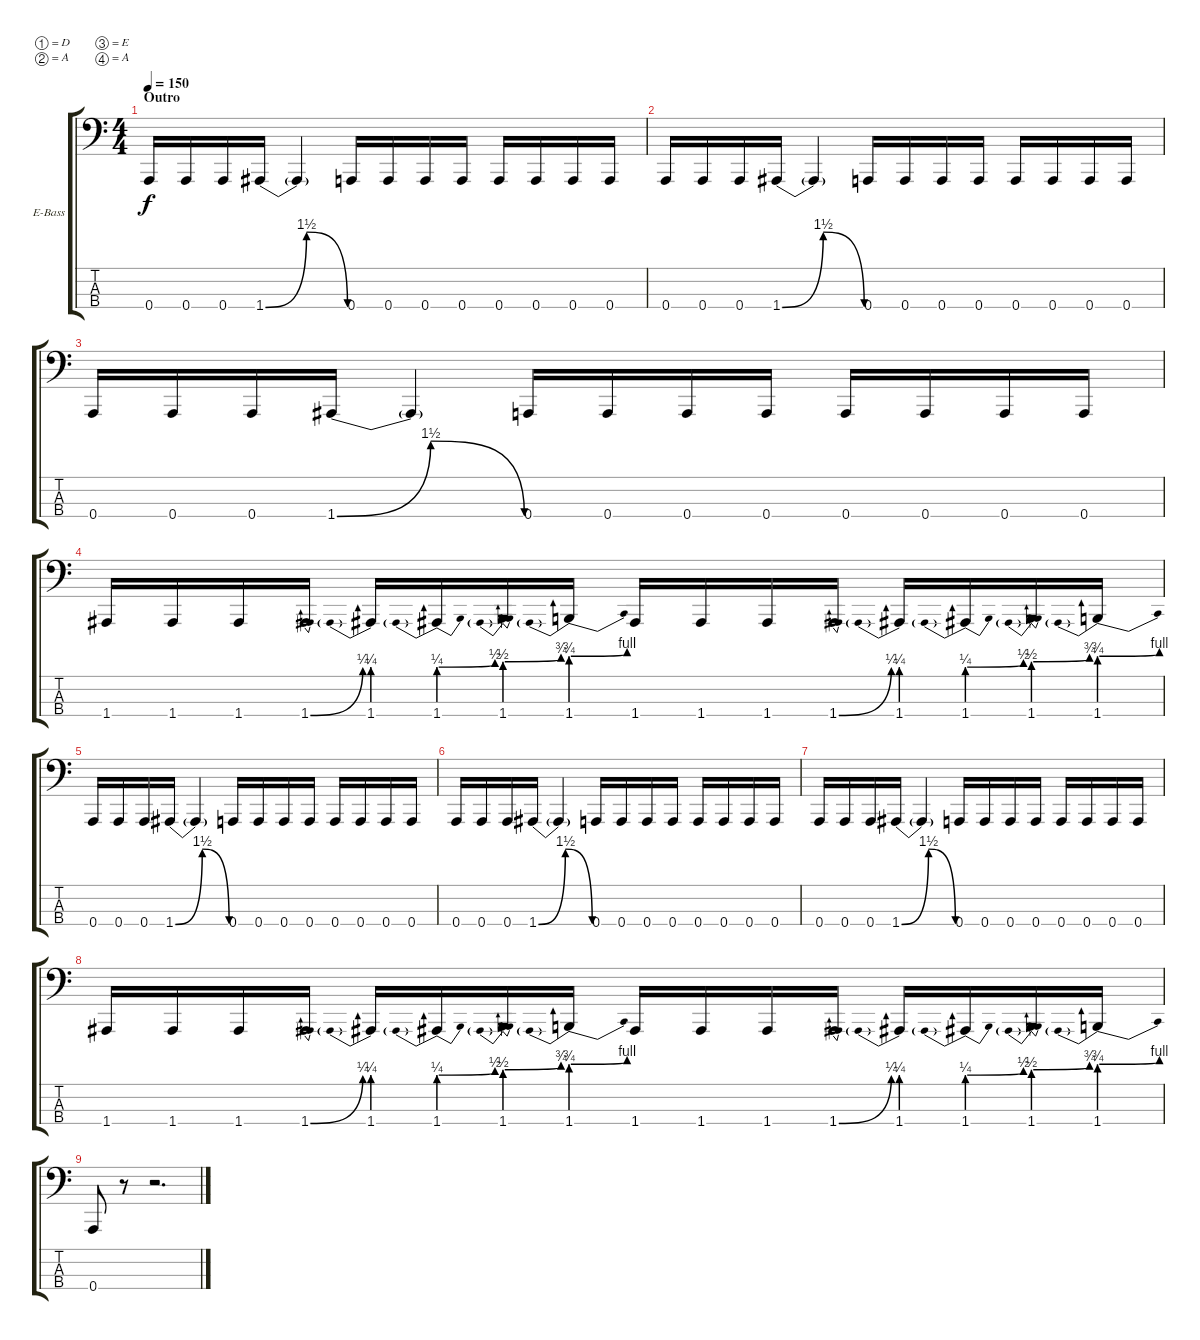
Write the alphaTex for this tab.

\bracketExtendMode groupsimilarinstruments
\firstSystemTrackNameOrientation horizontal
\otherSystemsTrackNameOrientation horizontal
\track ("Electric Bass" "E-Bass") {instrument electricbassfinger}
\staff {score tabs}
\tuning (D2 A1 E1 A0)
\ts (4 4)
\section ("" "Outro")
\tempo 150
\clef f4
\ks aminor
0.4.16{dy f} 0.4.16 0.4.16 1.4{be (bendrelease 0 0 22.8 6 23.4 6 59.4 0)}.16 1.4{t}.4 0.4.16 0.4.16 0.4.16 0.4.16 0.4.16 0.4.16 0.4.16 0.4.16 |
0.4.16 0.4.16 0.4.16 1.4{be (bendrelease 0 0 22.8 6 23.4 6 59.4 0)}.16 1.4{t}.4 0.4.16 0.4.16 0.4.16 0.4.16 0.4.16 0.4.16 0.4.16 0.4.16 |
0.4.16 0.4.16 0.4.16 1.4{be (bendrelease 0 0 22.8 6 23.4 6 59.4 0)}.16 1.4{t}.4 0.4.16 0.4.16 0.4.16 0.4.16 0.4.16 0.4.16 0.4.16 0.4.16 |
1.4.16 1.4.16 1.4.16 1.4{be (bend 0 0 59.4 1)}.16 1.4{be (prebend 0 1 60 1)}.16 1.4{be (prebendbend 0 1 59.4 2)}.16 1.4{be (prebendbend 0 2 59.4 3)}.16 1.4{be (prebendbend 0 3 60 4)}.16 1.4.16 1.4.16 1.4.16 1.4{be (bend 0 0 59.4 1)}.16 1.4{be (prebend 0 1 60 1)}.16 1.4{be (prebendbend 0 1 59.4 2)}.16 1.4{be (prebendbend 0 2 59.4 3)}.16 1.4{be (prebendbend 0 3 60 4)}.16 |
0.4.16 0.4.16 0.4.16 1.4{be (bendrelease 0 0 22.8 6 23.4 6 59.4 0)}.16 1.4{t}.4 0.4.16 0.4.16 0.4.16 0.4.16 0.4.16 0.4.16 0.4.16 0.4.16 |
0.4.16 0.4.16 0.4.16 1.4{be (bendrelease 0 0 22.8 6 23.4 6 59.4 0)}.16 1.4{t}.4 0.4.16 0.4.16 0.4.16 0.4.16 0.4.16 0.4.16 0.4.16 0.4.16 |
0.4.16 0.4.16 0.4.16 1.4{be (bendrelease 0 0 22.8 6 23.4 6 59.4 0)}.16 1.4{t}.4 0.4.16 0.4.16 0.4.16 0.4.16 0.4.16 0.4.16 0.4.16 0.4.16 |
1.4.16 1.4.16 1.4.16 1.4{be (bend 0 0 59.4 1)}.16 1.4{be (prebend 0 1 60 1)}.16 1.4{be (prebendbend 0 1 59.4 2)}.16 1.4{be (prebendbend 0 2 59.4 3)}.16 1.4{be (prebendbend 0 3 60 4)}.16 1.4.16 1.4.16 1.4.16 1.4{be (bend 0 0 59.4 1)}.16 1.4{be (prebend 0 1 60 1)}.16 1.4{be (prebendbend 0 1 59.4 2)}.16 1.4{be (prebendbend 0 2 59.4 3)}.16 1.4{be (prebendbend 0 3 60 4)}.16 |
0.4.8 r.8 r.2{d}
